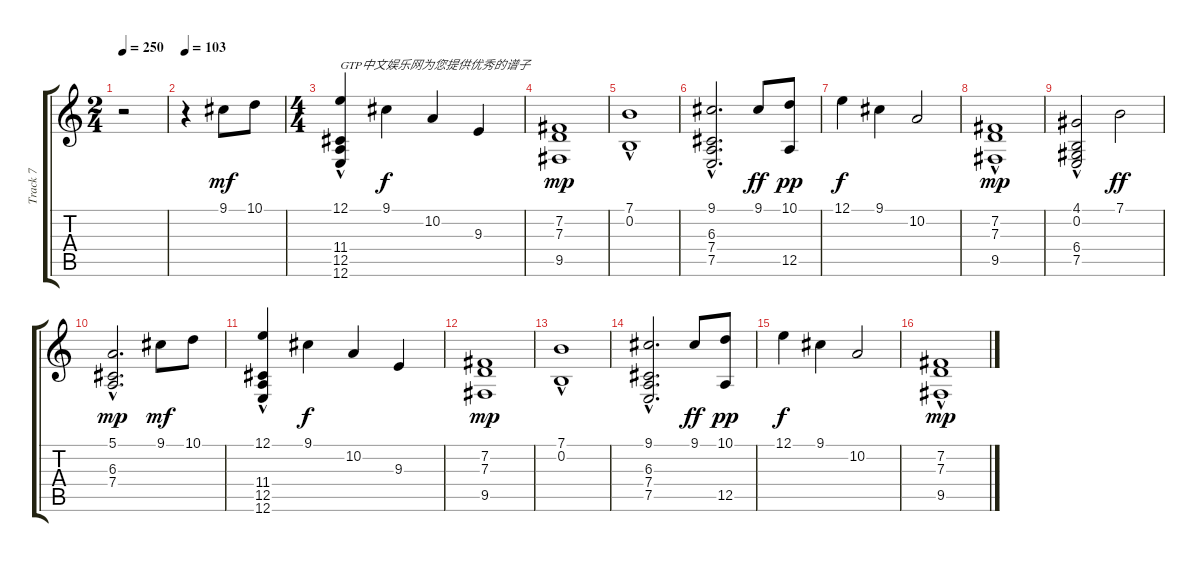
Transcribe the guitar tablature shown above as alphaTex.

\track ("Track 7" "Track 7") {instrument stringensemble1}
\staff {score tabs}
\tuning (E4 B3 G3 D3 A2 E2) {hide}
\ts (2 4)
\tempo 250
\clef g2
\ks c
r.2{dy mf instrument stringensemble1} |
\tempo 103
r.4 9.1.8 10.1.8 |
\ts (4 4)
(12.1 11.4{hac} 12.5 12.6{hac}).4{txt "GTP中文娱乐网为您提供优秀的谱子"} 9.1.4{dy f} 10.2.4 9.3.4 |
(7.2 7.3 9.5).1{dy mp} |
(7.1 0.2{hac}).1 |
(9.1{hac} 6.3 7.4{hac} 7.5).2{d} 9.1.8{dy ff} (10.1 12.5).8{dy pp} |
12.1.4{dy f} 9.1.4 10.2.2 |
(7.2 7.3{hac} 9.5{hac}).1{dy mp} |
(4.1 0.2{hac} 6.4{hac} 7.5).2 7.1.2{dy ff} |
(5.1{hac} 6.3{hac} 7.4{hac}).2{d dy mp} 9.1.8{dy mf} 10.1.8 |
(12.1 11.4{hac} 12.5 12.6{hac}).4 9.1.4{dy f} 10.2.4 9.3.4 |
(7.2 7.3 9.5).1{dy mp} |
(7.1 0.2{hac}).1 |
(9.1{hac} 6.3 7.4{hac} 7.5).2{d} 9.1.8{dy ff} (10.1 12.5).8{dy pp} |
12.1.4{dy f} 9.1.4 10.2.2 |
(7.2 7.3{hac} 9.5{hac}).1{dy mp}
